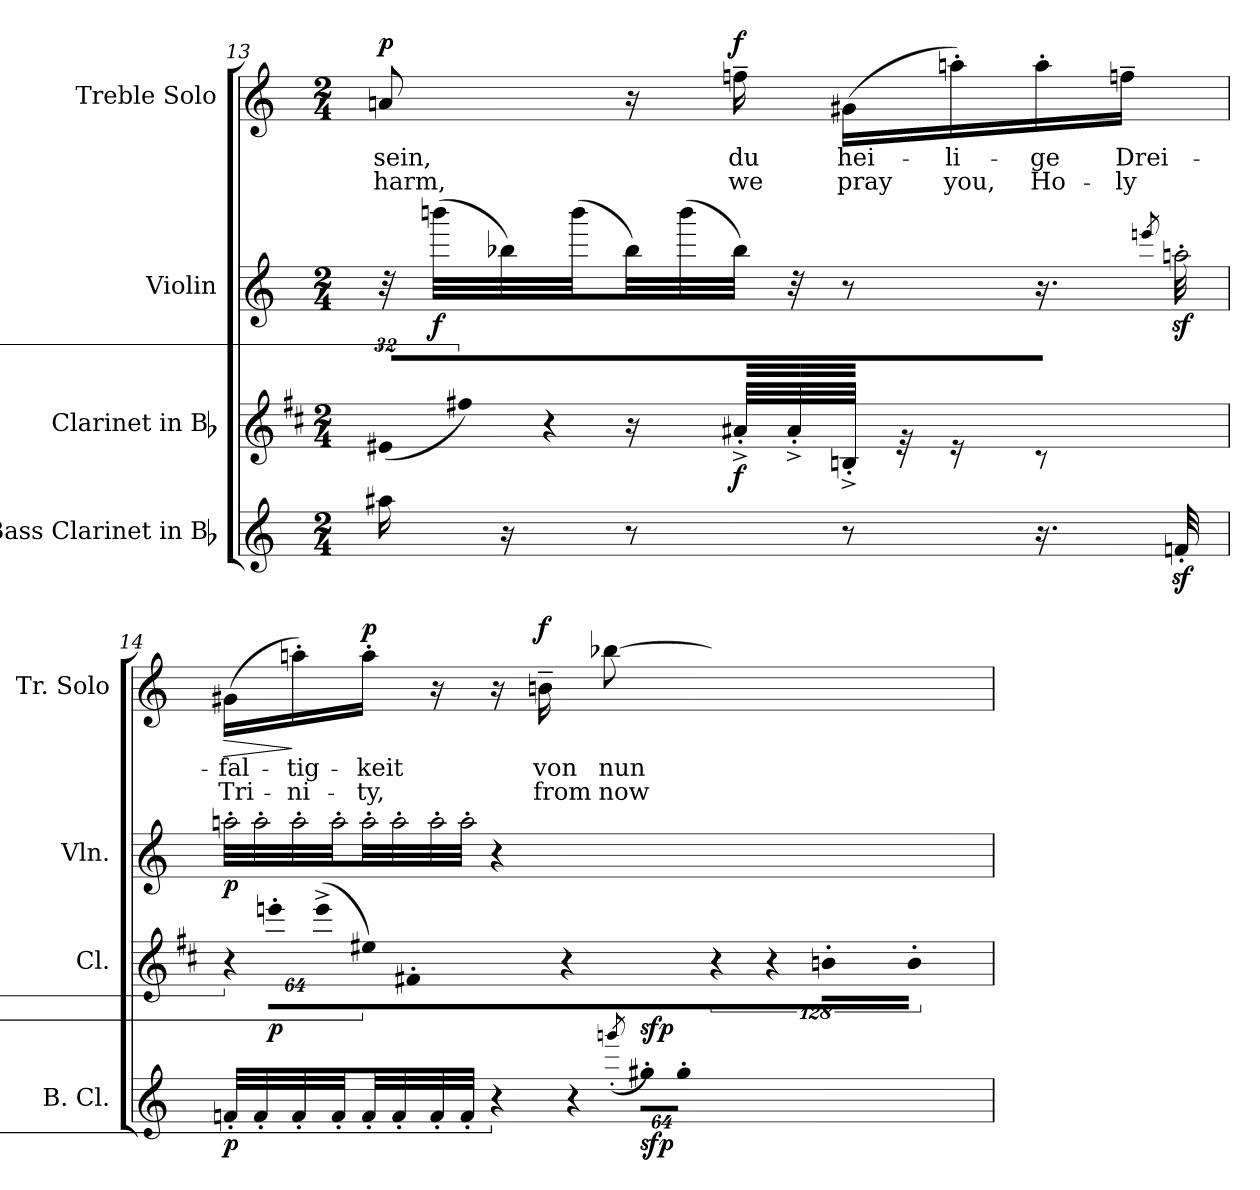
**kern	**dynam	**kern	**dynam	**kern	**dynam	**kern	**text	**text	**dynam
*part4	*part4	*part3	*part3	*part2	*part2	*part1	*part1	*part1	*part1
*staff4	*staff4	*staff3	*staff3	*staff2	*staff2	*staff1	*staff1	*staff1	*staff1
*I"Bass Clarinet in Bb	*	*I"Clarinet in Bb	*	*I"Violin	*	*I"Treble Solo	*	*	*
*I'B. Cl.	*	*I'Cl.	*	*I'Vln.	*	*I'Tr. Solo	*	*	*
!!LO:LB:g=z
*clefG2	*	*clefG2	*	*clefG2	*	*clefG2	*	*	*
*ITrd8c14	*	*ITrd1c2	*	*	*	*	*	*	*
*k[]	*	*k[]	*	*k[]	*	*k[]	*	*	*
*C:	*	*C:	*	*C:	*	*C:	*	*	*
*M2/4	*	*M2/4	*	*M2/4	*	*M2/4	*	*	*
=13	=13	=13	=13	=13	=13	=13	=13	=13	=13
!	!	!LO:N:vis=16	!	!	!	!	!	!	!
!	!	!	!	!	!	!	!LO:LY:b:color=#000000	!LO:LY:b:color=#000000	!
16a#Xi\	.	(512%21d#Xi\LL	.	32r	.	8ani/	sein,	harm,	p
.	.	.	.	(32bbbni\LLL	f	.	.	.	.
!	!	!LO:N:vis=16	!	!	!	!	!	!	!
.	.	1024%43eeni\JJ)	.	.	.	.	.	.	.
16r	.	.	.	32bb-Xi\)	.	.	.	.	.
!	!	!LO:N:vis=16	!	!	!	!	!	!	!
.	.	1024%43r	.	.	.	.	.	.	.
.	.	.	.	(32bbbi\JJ	.	.	.	.	.
8r	.	16r	.	32bb-i\LL)	.	16r	.	.	.
.	.	.	.	(32bbbi\	.	.	.	.	.
!	!	!	!	!	!	!	!LO:LY:b:color=#000000	!LO:LY:b:color=#000000	!
.	.	32g#X'^i/LLL	f	32bb-i\JJJ)	.	16ffn~i\	du	we	f
.	.	32g#'^i/	.	32r	.	.	.	.	.
!	!	!	!	!	!	!	!LO:LY:b:color=#000000	!LO:LY:b:color=#000000	!
8r	.	32An'^i/JJJ	.	8r	.	(16g#Xi\LL	hei-	pray	.
.	.	32r	.	.	.	.	.	.	.
!	!	!	!	!	!	!	!LO:LY:b:color=#000000	!LO:LY:b:color=#000000	!
.	.	16r	.	.	.	16aan'i\)	-li-	you,	.
!	!	!	!	!	!	!	!LO:LY:b:color=#000000	!LO:LY:b:color=#000000	!
16.r	.	8r	.	16.r	.	16aa'i\	-ge	Ho-	.
!	!	!	!	!	!	!	!LO:LY:b:color=#000000	!LO:LY:b:color=#000000	!
.	.	.	.	.	.	16ffn~i\JJ	Drei-	-ly	.
.	.	.	.	8qeeeni/	.	.	.	.	.
!	!	!	!	!LO:N:head=open	!	!	!	!	!
32Fnz'i/	.	.	.	32aanz'i\	.	.	.	.	.
=14	=14	=14	=14	=14	=14	=14	=14	=14	=14
!	!	!LO:N:vis=16	!	!LO:N:head=open	!	!	!	!	!
!	!	!	!	!	!	!	!LO:LY:b:color=#000000	!LO:LY:b:color=#000000	!LO:HP:b
32Fn'i/LLL	p	512%21r	.	32aan'i\LLL	p	(16g#Xi\LL	-fal-	Tri-	>
!	!	!	!	!LO:N:head=open	!	!	!	!	!
32F'i/	.	.	.	32aa'i\	.	.	.	.	.
!	!	!LO:N:vis=16	!	!	!	!	!	!	!
.	.	1024%43dddn'i\LL	p	.	.	.	.	.	.
!	!	!	!	!LO:N:head=open	!	!	!	!	!
!	!	!	!	!	!	!	!LO:LY:b:color=#000000	!LO:LY:b:color=#000000	!
32F'i/	.	.	.	32aa'i\	.	16aan'i\)	-tig-	-ni-	]
!	!	!LO:N:vis=16	!	!	!	!	!	!	!
.	.	(1024%43ddd^i\J	.	.	.	.	.	.	.
!	!	!	!	!LO:N:head=open	!	!	!	!	!
32F'i/JJ	.	.	.	32aa'i\JJ	.	.	.	.	.
!	!	!LO:N:vis=16	!	!LO:N:head=open	!	!	!	!	!
!	!	!	!	!	!	!	!LO:LY:b:color=#000000	!LO:LY:b:color=#000000	!
32F'i/LL	.	512%21dd#Xi\L)	.	32aa'i\LL	.	16aa'i\JJ	-keit	-ty,	p
!	!	!	!	!LO:N:head=open	!	!	!	!	!
32F'i/	.	.	.	32aa'i\	.	.	.	.	.
!	!	!LO:N:vis=16	!	!	!	!	!	!	!
.	.	1024%43en'i\JJ	.	.	.	.	.	.	.
!	!	!	!	!LO:N:head=open	!	!	!	!	!
32F'i/	.	.	.	32aa'i\	.	16r	.	.	.
!	!	!LO:N:vis=16	!	!	!	!	!	!	!
.	.	1024%43r	.	.	.	.	.	.	.
!	!	!	!	!LO:N:head=open	!	!	!	!	!
32F'i/JJJ	.	.	.	32aa'i\JJJ	.	.	.	.	.
!LO:N:vis=8	!	!LO:N:vis=8	!	!	!	!	!	!	!
1024%85r	.	1024%85r	.	4r	.	16r	.	.	.
!	!	!	!	!	!	!	!LO:LY:b:color=#000000	!LO:LY:b:color=#000000	!
.	.	.	.	.	.	16bn~i\	von	from	f
!LO:N:vis=8	!	!LO:N:vis=8	!	!	!	!	!	!	!
1024%85r	.	1024%85r	.	.	.	.	.	.	.
!	!	!	!	!	!	!	!LO:LY:b:color=#000000	!LO:LY:b:color=#000000	!
.	.	.	.	.	.	[>8bb-Xi\	nun	now	.
(8qggn'i/	.	.	.	.	.	.	.	.	.
!LO:N:vis=16	!	!LO:N:vis=16	!	!	!	!	!	!	!
1024%43g#X'i\LL)	sfp	1024%43an'i\LL	sfp	.	.	.	.	.	.
!LO:N:vis=16	!	!LO:N:vis=16	!	!	!	!	!	!	!
1024%43g#'i\JJ	.	1024%43a'i\JJ	.	.	.	.	.	.	.
=	=	=	=	=	=	=	=	=	=
*-	*-	*-	*-	*-	*-	*-	*-	*-	*-
